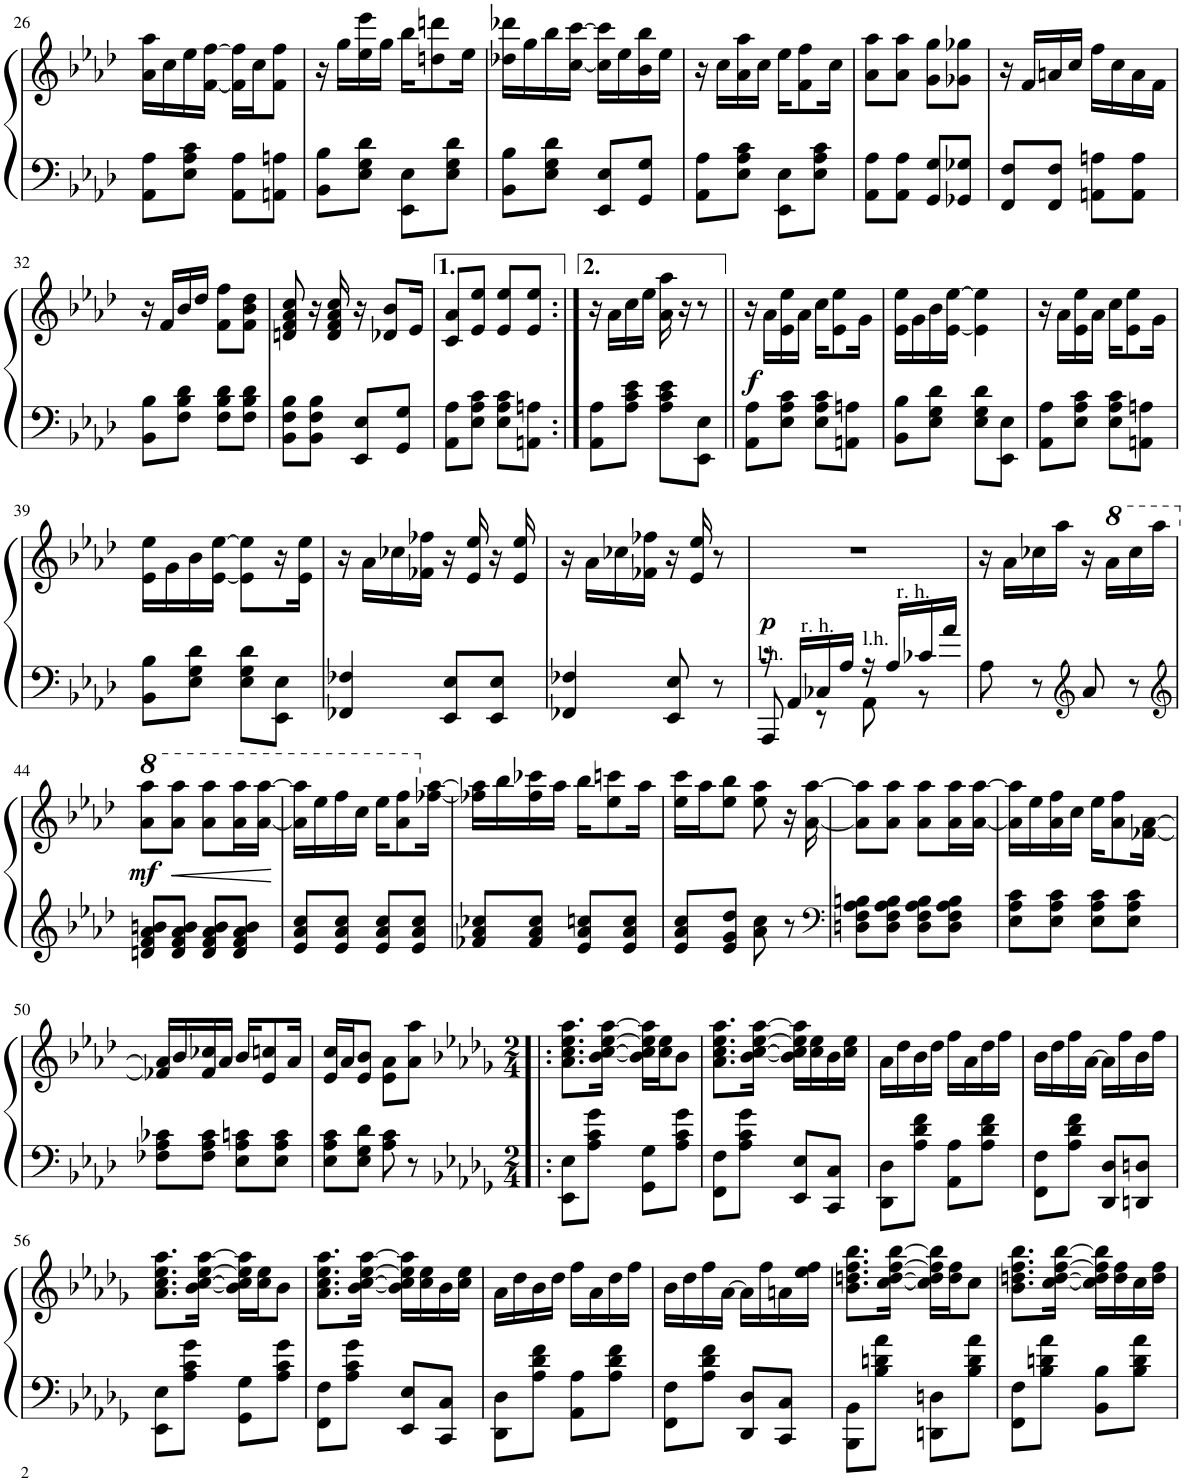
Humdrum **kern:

**kern	**kern	**dynam
*part1	*part1	*part1
*staff2	*staff1	*staff1/2
*I"Piano	*	*
*I'Pno.	*	*
!!LO:PB:g=z
*clefG2	*clefG2	*
*k[b-e-a-d-]	*k[b-e-a-d-]	*
*M2/4	*M2/4	*
=26	=26	=26
8AA-\ 8A-\L	16a-\ 16aa-\LL	.
.	16cc\	.
8E-\ 8A-\ 8c\J	16ee-\	.
.	[16f\ [16ff\JJ	.
8AA-\ 8A-\L	16f\] 16ff\]LL	.
.	16cc\J	.
8AAn\ 8An\J	8f\ 8ff\J	.
=27	=27	=27
8BB-\ 8B-\L	16r	.
.	16gg\LL	.
8E-\ 8G\ 8d-\J	16ee-\ 16eee-\	.
.	16gg\JJ	.
8EE-\ 8E-\L	16bb-\KL	.
.	8ddn\ 8dddn\	.
8E-\ 8G\ 8d-\J	.	.
.	16ee-\Jk	.
=28	=28	=28
8BB-\ 8B-\L	16dd-X\ 16ddd-X\LL	.
.	16gg\	.
8E-\ 8G\ 8d-\J	16bb-\	.
.	[16cc\ [16ccc\JJ	.
8EE-/ 8E-/L	16cc\] 16ccc\]LL	.
.	16ee-\	.
8GG/ 8G/J	16b-\ 16bb-\	.
.	16ee-\JJ	.
=29	=29	=29
8AA-\ 8A-\L	16r	.
.	16cc\LL	.
8E-\ 8A-\ 8c\J	16a-\ 16aa-\	.
.	16cc\JJ	.
8EE-\ 8E-\L	16ee-\KL	.
.	8f\ 8ff\	.
8E-\ 8A-\ 8c\J	.	.
.	16cc\Jk	.
=30	=30	=30
8AA-\ 8A-\L	8a-\ 8aa-\L	.
8AA-\ 8A-\J	8a-\ 8aa-\J	.
8GG/ 8G/L	8g\ 8gg\L	.
8GG-X/ 8G-X/J	8g-X\ 8gg-X\J	.
=31	=31	=31
8FF/ 8F/L	16r	.
.	16f/LL	.
8FF/ 8F/J	16an/	.
.	16cc/JJ	.
8AAn\ 8An\L	16ff\LL	.
.	16cc\	.
8AA\ 8A\J	16a\	.
.	16f\JJ	.
!!LO:LB:g=z
=32	=32	=32
8BB-\ 8B-\L	16r	.
.	16f/LL	.
8F\ 8B-\ 8d-\J	16b-/	.
.	16dd-/JJ	.
8F\ 8B-\ 8d-\L	8f\ 8ff\L	.
8F\ 8B-\ 8d-\J	8f\ 8b-\ 8dd-\J	.
=33	=33	=33
8BB-\ 8F\ 8B-\L	8dn/ 8f/ 8a-/ 8cc/	.
8BB-\ 8F\ 8B-\J	16r	.
.	16d/ 16f/ 16a-/ 16cc/	.
8EE-/ 8E-/L	16r	.
.	8d-X/ 8b-/L	.
8GG/ 8G/J	.	.
.	16e-/Jk	.
=34	=34	=34
8AA-\ 8A-\L	8c/ 8a-/L	.
8E-\ 8A-\ 8c\J	8e-/ 8ee-/J	.
8E-\ 8A-\ 8c\L	8e-/ 8ee-/L	.
8AAn\ 8An\J	8e-/ 8ee-/J	.
=35:|!	=35:|!	=35:|!
8AA-\ 8A-\L	16r	.
.	16a-\LL	.
8A-\ 8c\ 8e-\J	16cc\	.
.	16ee-\JJ	.
8A-\ 8c\ 8e-\L	16a-\ 16aa-\	.
.	16r	.
8EE-\ 8E-\J	8r	.
=36||	=36||	=36||
!	!	!LO:DY:b
8AA-\ 8A-\L	16r	f
.	16a-\LL	.
8E-\ 8A-\ 8c\J	16e-\ 16ee-\	.
.	16a-\JJ	.
8E-\ 8A-\ 8c\L	16cc\KL	.
.	8e-\ 8ee-\	.
8AAn\ 8An\J	.	.
.	16g\Jk	.
=37	=37	=37
8BB-\ 8B-\L	16e-\ 16ee-\LL	.
.	16g\	.
8E-\ 8G\ 8d-\J	16b-\	.
.	[16e-\ [16ee-\JJ	.
8E-\ 8G\ 8d-\L	4e-\] 4ee-\]	.
8EE-\ 8E-\J	.	.
=38	=38	=38
8AA-\ 8A-\L	16r	.
.	16a-\LL	.
8E-\ 8A-\ 8c\J	16e-\ 16ee-\	.
.	16a-\JJ	.
8E-\ 8A-\ 8c\L	16cc\KL	.
.	8e-\ 8ee-\	.
8AAn\ 8An\J	.	.
.	16g\Jk	.
!!LO:LB:g=z
=39	=39	=39
8BB-\ 8B-\L	16e-\ 16ee-\LL	.
.	16g\	.
8E-\ 8G\ 8d-\J	16b-\	.
.	[16e-\ [16ee-\JJ	.
8E-\ 8G\ 8d-\L	8e-\] 8ee-\]L	.
8EE-\ 8E-\J	16r	.
.	16e-\ 16ee-\JJ	.
=40	=40	=40
4FF-X/ 4F-X/	16r	.
.	16a-\LL	.
.	16cc-X\	.
.	16f-X\ 16ff-X\JJ	.
8EE-/ 8E-/L	16r	.
.	16e-/ 16ee-/	.
8EE-/ 8E-/J	16r	.
.	16e-/ 16ee-/	.
=41	=41	=41
4FF-X/ 4F-X/	16r	.
.	16a-\LL	.
.	16cc-X\	.
.	16f-X\ 16ff-X\JJ	.
8EE-/ 8E-/	16r	.
.	16e-/ 16ee-/	.
8r	8r	.
=42	=42	=42
*^	*	*
!LO:TX:a:t=l.h.	!	!	!
!	!	!	!LO:DY:a=2
16r	8AAA-/	2r	p
!LO:TX:a:t=r. h.	!	!	!
16AA-/LL	.	.	.
16C-X/	8r	.	.
16A-/JJ	.	.	.
!LO:TX:a:t=l.h.	!	!	!
16r	8AA-\	.	.
!LO:TX:a:t=r. h.	!	!	!
16A-/LL	.	.	.
16c-X/	8r	.	.
16a-/JJ	.	.	.
*v	*v	*	*
=43	=43	=43
8A-\	16r	.
.	16a-\LL	.
8r	16cc-X\	.
.	16aa-\JJ	.
*clefG2	*	*
8a-/	16r	.
*	*8va	*
.	16aa-\LL	.
8r	16ccc-\	.
.	16aaa-\JJ	.
!!LO:LB:g=z
=44	=44	=44
*clefG2	*	*
*	*X8va	*
*	*8va	*
!	!	!LO:DY:b
8dn/ 8f/ 8a-/ 8bn/L	8aa-\ 8aaa-\L	mf
!	!	!LO:HP:b
8d/ 8f/ 8a-/ 8b/J	8aa-\ 8aaa-\J	<
8d/ 8f/ 8a-/ 8b/L	8aa-\ 8aaa-\L	.
8d/ 8f/ 8a-/ 8b/J	16aa-\ 16aaa-\L	.
.	[16aa-\ [16aaa-\JJ	.
.	.	[
=45	=45	=45
8e-/ 8a-/ 8cc/L	16aa-\] 16aaa-\]LL	.
.	16eee-\	.
8e-/ 8a-/ 8cc/J	16fff\	.
.	16ccc\JJ	.
8e-/ 8a-/ 8cc/L	16eee-\KL	.
.	8aa-\ 8fff\	.
8e-/ 8a-/ 8cc/J	.	.
*	*X8va	*
.	[16ff-X\ [16aa-\Jk	.
=46	=46	=46
8f-X/ 8a-/ 8cc-X/L	16ff-X\] 16aa-\]LL	.
.	16bb-\	.
8f-/ 8a-/ 8cc-/J	16ff-\ 16ccc-X\	.
.	16aa-\JJ	.
8e-/ 8a-/ 8ccn/L	16bb-\KL	.
.	8ee-\ 8cccn\	.
8e-/ 8a-/ 8cc/J	.	.
.	16aa-\Jk	.
=47	=47	=47
8e-/ 8a-/ 8cc/L	16ee-\ 16ccc\LL	.
.	16aa-\J	.
8e-/ 8g/ 8dd-/J	8ee-\ 8bb-\J	.
8a-\ 8cc\	8ee-\ 8aa-\	.
8r	16r	.
.	[16a-\ [16aa-\	.
=48	=48	=48
*clefF4	*	*
8Dn\ 8F\ 8A-\ 8Bn\L	8a-\] 8aa-\]L	.
8D\ 8F\ 8A-\ 8B\J	8a-\ 8aa-\J	.
8D\ 8F\ 8A-\ 8B\L	8a-\ 8aa-\L	.
8D\ 8F\ 8A-\ 8B\J	16a-\ 16aa-\L	.
.	[16a-\ [16aa-\JJ	.
=49	=49	=49
8E-\ 8A-\ 8c\L	16a-\] 16aa-\]LL	.
.	16ee-\	.
8E-\ 8A-\ 8c\J	16a-\ 16ff\	.
.	16cc\JJ	.
8E-\ 8A-\ 8c\L	16ee-\KL	.
.	8a-\ 8ff\	.
8E-\ 8A-\ 8c\J	.	.
.	[16f-X\ [16a-\Jk	.
!!LO:LB:g=z
=50	=50	=50
8F-X\ 8A-\ 8c-X\L	16f-X/] 16a-/]LL	.
.	16b-/	.
8F-\ 8A-\ 8c-\J	16f-/ 16cc-X/	.
.	16a-/JJ	.
8E-\ 8A-\ 8cn\L	16b-/KL	.
.	8e-/ 8ccn/	.
8E-\ 8A-\ 8c\J	.	.
.	16a-/Jk	.
=51	=51	=51
8E-\ 8A-\ 8c\L	16e-/ 16cc/LL	.
.	16a-/J	.
8E-\ 8G\ 8d-\J	8e-/ 8b-/J	.
8A-\ 8c\	8e-\ 8a-\L	.
8r	8a-\ 8aa-\J	.
=52!|:	=52!|:	=52!|:
*k[b-e-a-d-g-]	*k[b-e-a-d-g-]	*
*M2/4	*M2/4	*
8EE-\ 8E-\L	8.a-\ 8.cc\ 8.ee-\ 8.aa-\L	.
8A-\ 8c\ 8g-\J	.	.
.	[16b-\ [16cc\ [16ee-\ [16aa-\Jk	.
8GG-\ 8G-\L	16b-\] 16cc\] 16ee-\] 16aa-\]LL	.
.	16cc\ 16ee-\J	.
8A-\ 8c\ 8g-\J	8b-\J	.
=53	=53	=53
8FF\ 8F\L	8.a-\ 8.cc\ 8.ee-\ 8.aa-\L	.
8A-\ 8c\ 8g-\J	.	.
.	[16b-\ [16cc\ [16ee-\ [16aa-\Jk	.
8EE-/ 8E-/L	16b-\] 16cc\] 16ee-\] 16aa-\]LL	.
.	16cc\ 16ee-\	.
8CC/ 8C/J	16b-\	.
.	16cc\ 16ee-\JJ	.
=54	=54	=54
8DD-\ 8D-\L	16a-\LL	.
.	16dd-\	.
8A-\ 8d-\ 8f\J	16b-\	.
.	16dd-\JJ	.
8AA-\ 8A-\L	16ff\LL	.
.	16a-\	.
8A-\ 8d-\ 8f\J	16dd-\	.
.	16ff\JJ	.
=55	=55	=55
8FF\ 8F\L	16b-\LL	.
.	16dd-\	.
8A-\ 8d-\ 8f\J	16ff\	.
.	[16a-\JJ	.
8DD-/ 8D-/L	16a-\LL]	.
.	16ff\	.
8DDn/ 8Dn/J	16b-\	.
.	16ff\JJ	.
!!LO:LB:g=z
=56	=56	=56
8EE-\ 8E-\L	8.a-\ 8.cc\ 8.ee-\ 8.aa-\L	.
8A-\ 8c\ 8g-\J	.	.
.	[16b-\ [16cc\ [16ee-\ [16aa-\Jk	.
8GG-\ 8G-\L	16b-\] 16cc\] 16ee-\] 16aa-\]LL	.
.	16cc\ 16ee-\J	.
8A-\ 8c\ 8g-\J	8b-\J	.
=57	=57	=57
8FF\ 8F\L	8.a-\ 8.cc\ 8.ee-\ 8.aa-\L	.
8A-\ 8c\ 8g-\J	.	.
.	[16b-\ [16cc\ [16ee-\ [16aa-\Jk	.
8EE-/ 8E-/L	16b-\] 16cc\] 16ee-\] 16aa-\]LL	.
.	16cc\ 16ee-\	.
8CC/ 8C/J	16b-\	.
.	16cc\ 16ee-\JJ	.
=58	=58	=58
8DD-\ 8D-\L	16a-\LL	.
.	16dd-\	.
8A-\ 8d-\ 8f\J	16b-\	.
.	16dd-\JJ	.
8AA-\ 8A-\L	16ff\LL	.
.	16a-\	.
8A-\ 8d-\ 8f\J	16dd-\	.
.	16ff\JJ	.
=59	=59	=59
8FF\ 8F\L	16b-\LL	.
.	16dd-\	.
8A-\ 8d-\ 8f\J	16ff\	.
.	[16a-\JJ	.
8DD-/ 8D-/L	16a-\LL]	.
.	16ff\	.
8CC/ 8C/J	16an\	.
.	16ee-\ 16ff\JJ	.
=60	=60	=60
8BBB-\ 8BB-\L	8.b-\ 8.ddn\ 8.ff\ 8.bb-\L	.
8B-\ 8dn\ 8a-\J	.	.
.	[16cc\ [16dd\ [16ff\ [16bb-\Jk	.
8DDn\ 8Dn\L	16cc\] 16dd\] 16ff\] 16bb-\]LL	.
.	16dd\ 16ff\J	.
8B-\ 8d\ 8a-\J	8cc\J	.
=61	=61	=61
8FF\ 8F\L	8.b-\ 8.ddn\ 8.ff\ 8.bb-\L	.
8B-\ 8dn\ 8a-\J	.	.
.	[16cc\ [16dd\ [16ff\ [16bb-\Jk	.
8BB-\ 8B-\L	16cc\] 16dd\] 16ff\] 16bb-\]LL	.
.	16dd\ 16ff\	.
8B-\ 8d\ 8a-\J	16cc\	.
.	16dd\ 16ff\JJ	.
=	=	=
*-	*-	*-
